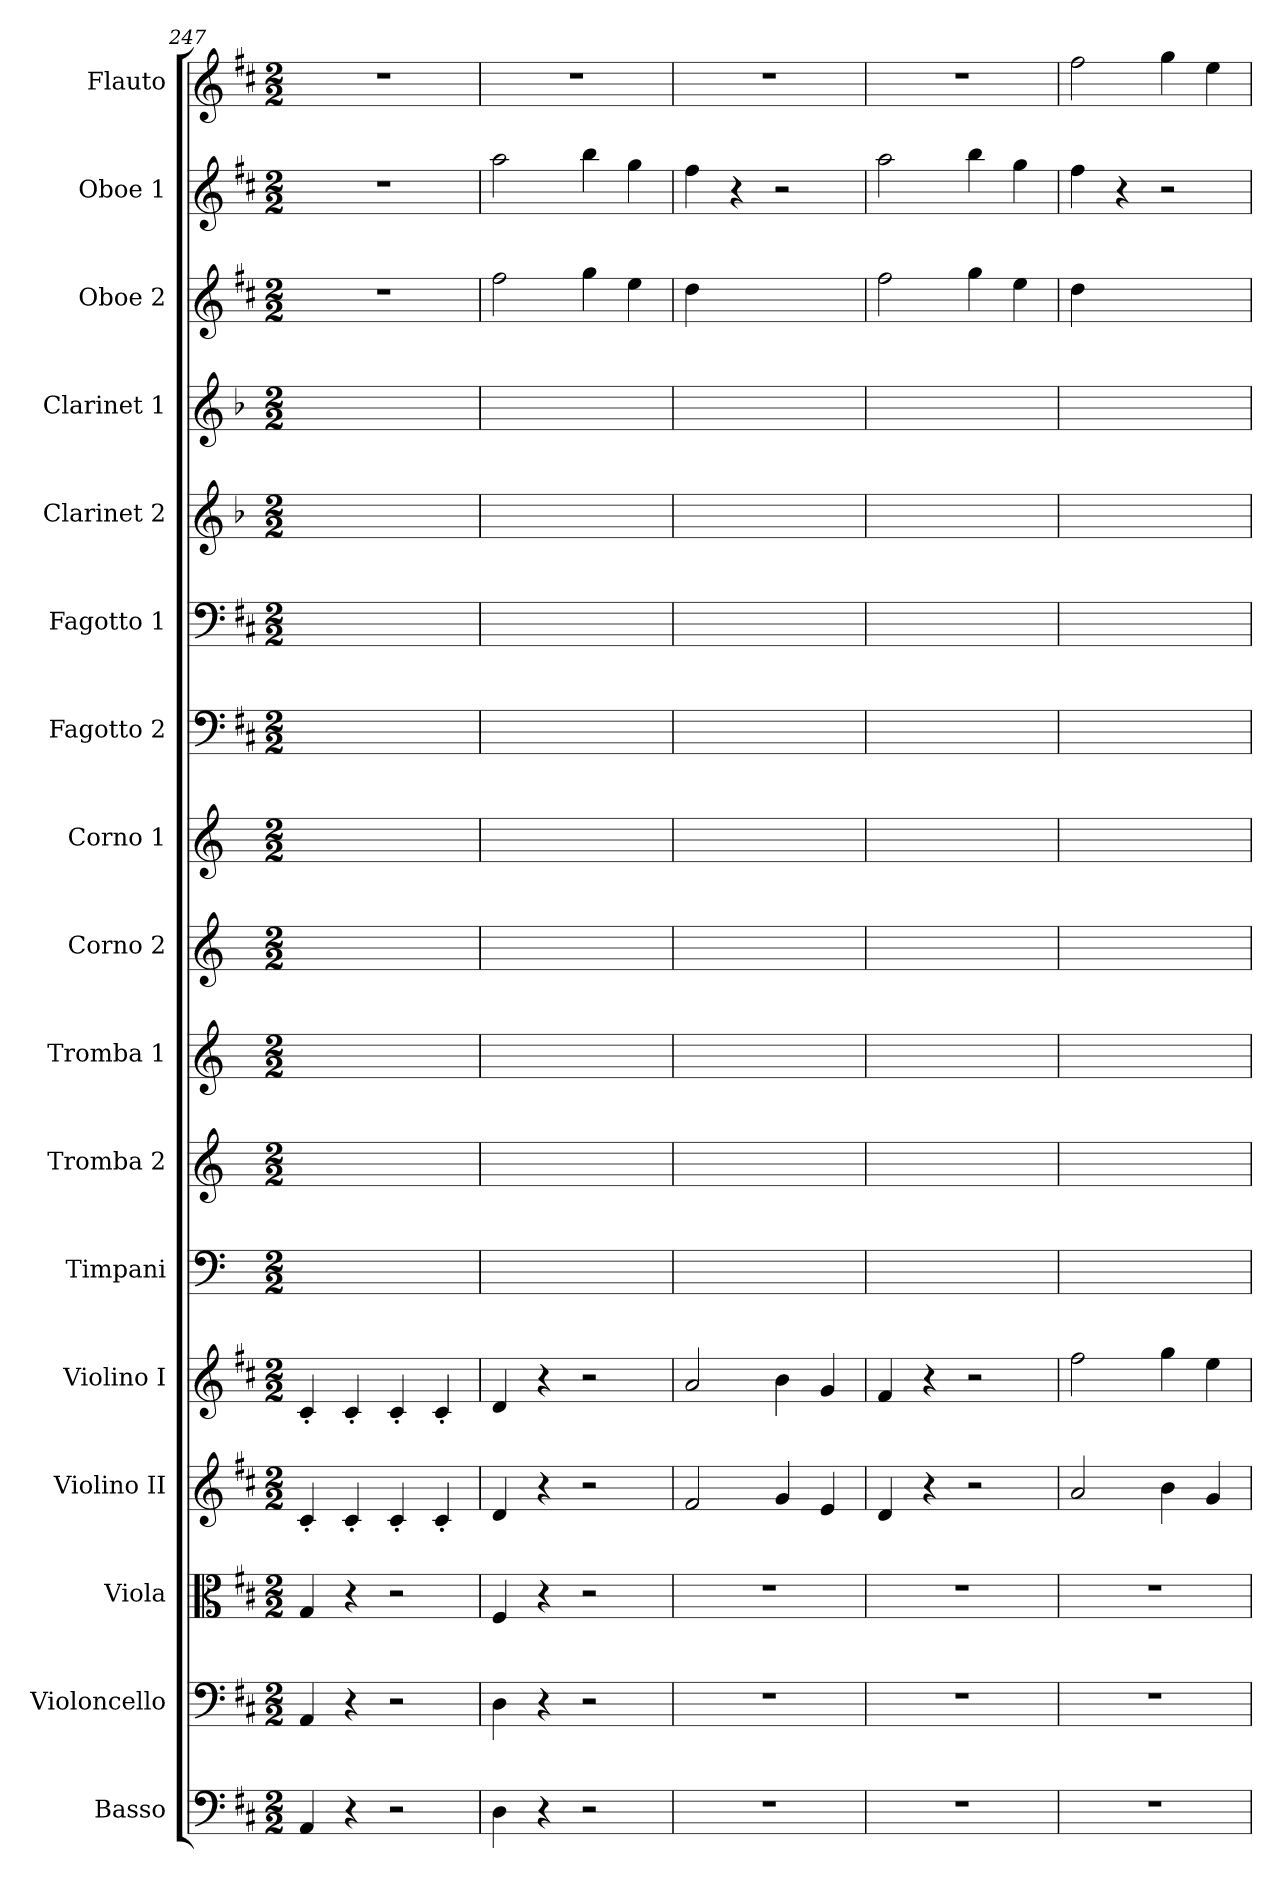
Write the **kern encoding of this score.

**kern	**kern	**kern	**kern	**kern	**kern	**kern	**kern	**kern	**kern	**kern	**kern	**kern	**kern	**kern	**kern	**kern
*part17	*part16	*part15	*part14	*part13	*part12	*part11	*part10	*part9	*part8	*part7	*part6	*part5	*part4	*part3	*part2	*part1
*staff17	*staff16	*staff15	*staff14	*staff13	*staff12	*staff11	*staff10	*staff9	*staff8	*staff7	*staff6	*staff5	*staff4	*staff3	*staff2	*staff1
*I"Basso	*I"Violoncello	*I"Viola	*I"Violino II	*I"Violino I	*I"Timpani	*I"Tromba 2	*I"Tromba 1	*I"Corno 2	*I"Corno 1	*I"Fagotto 2	*I"Fagotto 1	*I"Clarinet 2	*I"Clarinet 1	*I"Oboe 2	*I"Oboe 1	*I"Flauto
*	*I'Vc	*I'Vla	*I'Vln	*I'Vln	*	*	*	*	*	*	*	*I'Cl	*I'Cl	*I'Ob	*I'Ob	*I'Fl
*clefF4	*clefF4	*clefC3	*clefG2	*clefG2	*clefF4	*clefG2	*clefG2	*clefG2	*clefG2	*clefF4	*clefF4	*clefG2	*clefG2	*clefG2	*clefG2	*clefG2
*ITrd7c12	*	*	*	*	*	*ITrd-1c-2	*ITrd-1c-2	*ITrd6c10	*ITrd6c10	*	*	*ITrd2c3	*ITrd2c3	*	*	*
*k[f#c#]	*k[f#c#]	*k[f#c#]	*k[f#c#]	*k[f#c#]	*	*	*	*	*	*k[f#c#]	*k[f#c#]	*k[f#c#]	*k[f#c#]	*k[f#c#]	*k[f#c#]	*k[f#c#]
*M2/2	*M2/2	*M2/2	*M2/2	*M2/2	*M2/2	*M2/2	*M2/2	*M2/2	*M2/2	*M2/2	*M2/2	*M2/2	*M2/2	*M2/2	*M2/2	*M2/2
=247	=247	=247	=247	=247	=247	=247	=247	=247	=247	=247	=247	=247	=247	=247	=247	=247
4AAA	4AA	4G	4c#'	4c#'	1ryy	1ryy	1ryy	1ryy	1ryy	1ryy	1ryy	1ryy	1ryy	1r	1r	1r
4r	4r	4r	4c#'	4c#'	.	.	.	.	.	.	.	.	.	.	.	.
2r	2r	2r	4c#'	4c#'	.	.	.	.	.	.	.	.	.	.	.	.
.	.	.	4c#'	4c#'	.	.	.	.	.	.	.	.	.	.	.	.
=248	=248	=248	=248	=248	=248	=248	=248	=248	=248	=248	=248	=248	=248	=248	=248	=248
4DD	4D	4F#	4d	4d	1ryy	1ryy	1ryy	1ryy	1ryy	1ryy	1ryy	1ryy	1ryy	2ff#	2aa	1r
4r	4r	4r	4r	4r	.	.	.	.	.	.	.	.	.	.	.	.
2r	2r	2r	2r	2r	.	.	.	.	.	.	.	.	.	4gg	4bb	.
.	.	.	.	.	.	.	.	.	.	.	.	.	.	4ee	4gg	.
=249	=249	=249	=249	=249	=249	=249	=249	=249	=249	=249	=249	=249	=249	=249	=249	=249
1r	1r	1r	2f#	2a	1ryy	1ryy	1ryy	1ryy	1ryy	1ryy	1ryy	1ryy	1ryy	4dd	4ff#	1r
.	.	.	.	.	.	.	.	.	.	.	.	.	.	4ryy	4r	.
.	.	.	4g	4b	.	.	.	.	.	.	.	.	.	2ryy	2r	.
.	.	.	4e	4g	.	.	.	.	.	.	.	.	.	.	.	.
=250	=250	=250	=250	=250	=250	=250	=250	=250	=250	=250	=250	=250	=250	=250	=250	=250
1r	1r	1r	4d	4f#	1ryy	1ryy	1ryy	1ryy	1ryy	1ryy	1ryy	1ryy	1ryy	2ff#	2aa	1r
.	.	.	4r	4r	.	.	.	.	.	.	.	.	.	.	.	.
.	.	.	2r	2r	.	.	.	.	.	.	.	.	.	4gg	4bb	.
.	.	.	.	.	.	.	.	.	.	.	.	.	.	4ee	4gg	.
=251	=251	=251	=251	=251	=251	=251	=251	=251	=251	=251	=251	=251	=251	=251	=251	=251
1r	1r	1r	2a	2ff#	1ryy	1ryy	1ryy	1ryy	1ryy	1ryy	1ryy	1ryy	1ryy	4dd	4ff#	2ff#
.	.	.	.	.	.	.	.	.	.	.	.	.	.	4ryy	4r	.
.	.	.	4b	4gg	.	.	.	.	.	.	.	.	.	2ryy	2r	4gg
.	.	.	4g	4ee	.	.	.	.	.	.	.	.	.	.	.	4ee
=	=	=	=	=	=	=	=	=	=	=	=	=	=	=	=	=
*-	*-	*-	*-	*-	*-	*-	*-	*-	*-	*-	*-	*-	*-	*-	*-	*-
